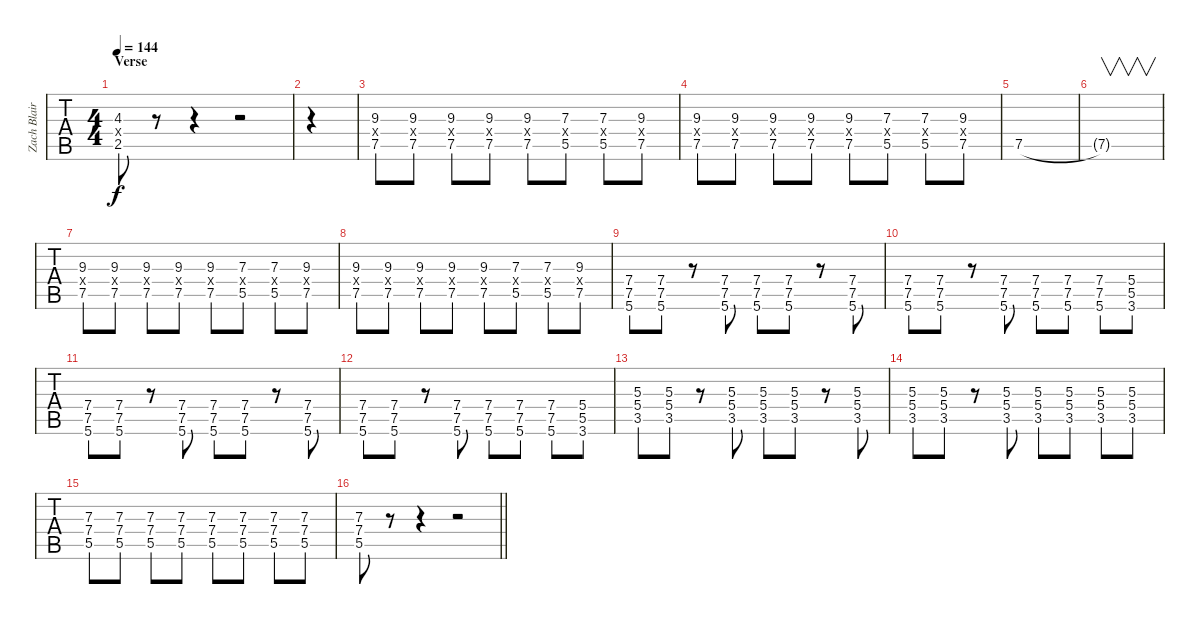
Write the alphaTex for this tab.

\track ("Zach Blair - Guitar Two" "Zach Blair") {instrument distortionguitar}
\staff {tabs}
\tuning (Eb4 Bb3 Gb3 Db3 Ab2 Eb2) {hide}
\ts (4 4)
\section ("" "Verse")
\tempo 144
\clef g2
\ks db
(4.3 2.4{x} 2.5).8{dy f} r.8 r.4 r.2 |
|
(9.3 7.4{x} 7.5).8{balance 16} (9.3 7.4{x} 7.5).8 (9.3 7.4{x} 7.5).8 (9.3 7.4{x} 7.5).8 (9.3 7.4{x} 7.5).8 (7.3 5.4{x} 5.5).8 (7.3 5.4{x} 5.5).8 (9.3 7.4{x} 7.5).8 |
(9.3 7.4{x} 7.5).8 (9.3 7.4{x} 7.5).8 (9.3 7.4{x} 7.5).8 (9.3 7.4{x} 7.5).8 (9.3 7.4{x} 7.5).8 (7.3 5.4{x} 5.5).8 (7.3 5.4{x} 5.5).8 (9.3 7.4{x} 7.5).8 |
7.5.1 |
7.5{t}.1{v} |
(9.3 7.4{x} 7.5).8 (9.3 7.4{x} 7.5).8 (9.3 7.4{x} 7.5).8 (9.3 7.4{x} 7.5).8 (9.3 7.4{x} 7.5).8 (7.3 5.4{x} 5.5).8 (7.3 5.4{x} 5.5).8 (9.3 7.4{x} 7.5).8 |
(9.3 7.4{x} 7.5).8 (9.3 7.4{x} 7.5).8 (9.3 7.4{x} 7.5).8 (9.3 7.4{x} 7.5).8 (9.3 7.4{x} 7.5).8 (7.3 5.4{x} 5.5).8 (7.3 5.4{x} 5.5).8 (9.3 7.4{x} 7.5).8 |
(7.4 7.5 5.6).8 (7.4 7.5 5.6).8 r.8 (7.4 7.5 5.6).8 (7.4 7.5 5.6).8 (7.4 7.5 5.6).8 r.8 (7.4 7.5 5.6).8 |
(7.4 7.5 5.6).8 (7.4 7.5 5.6).8 r.8 (7.4 7.5 5.6).8 (7.4 7.5 5.6).8 (7.4 7.5 5.6).8 (7.4 7.5 5.6).8 (5.4 5.5 3.6).8 |
(7.4 7.5 5.6).8 (7.4 7.5 5.6).8 r.8 (7.4 7.5 5.6).8 (7.4 7.5 5.6).8 (7.4 7.5 5.6).8 r.8 (7.4 7.5 5.6).8 |
(7.4 7.5 5.6).8 (7.4 7.5 5.6).8 r.8 (7.4 7.5 5.6).8 (7.4 7.5 5.6).8 (7.4 7.5 5.6).8 (7.4 7.5 5.6).8 (5.4 5.5 3.6).8 |
(5.3 5.4 3.5).8 (5.3 5.4 3.5).8 r.8 (5.3 5.4 3.5).8 (5.3 5.4 3.5).8 (5.3 5.4 3.5).8 r.8 (5.3 5.4 3.5).8 |
(5.3 5.4 3.5).8 (5.3 5.4 3.5).8 r.8 (5.3 5.4 3.5).8 (5.3 5.4 3.5).8 (5.3 5.4 3.5).8 (5.3 5.4 3.5).8 (5.3 5.4 3.5).8 |
(7.3 7.4 5.5).8 (7.3 7.4 5.5).8 (7.3 7.4 5.5).8 (7.3 7.4 5.5).8 (7.3 7.4 5.5).8 (7.3 7.4 5.5).8 (7.3 7.4 5.5).8 (7.3 7.4 5.5).8 |
\barLineRight lightlight
(7.3 7.4 5.5).8 r.8 r.4 r.2
